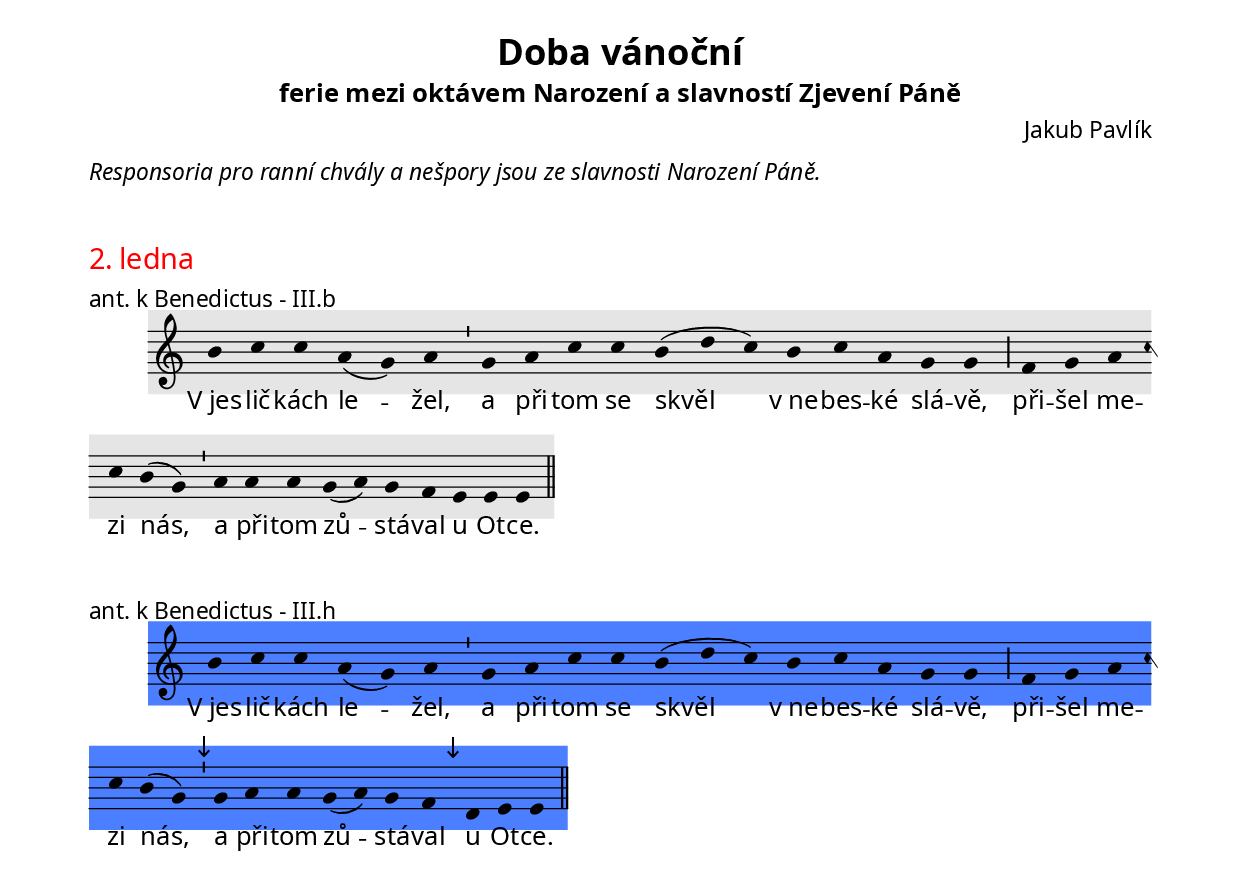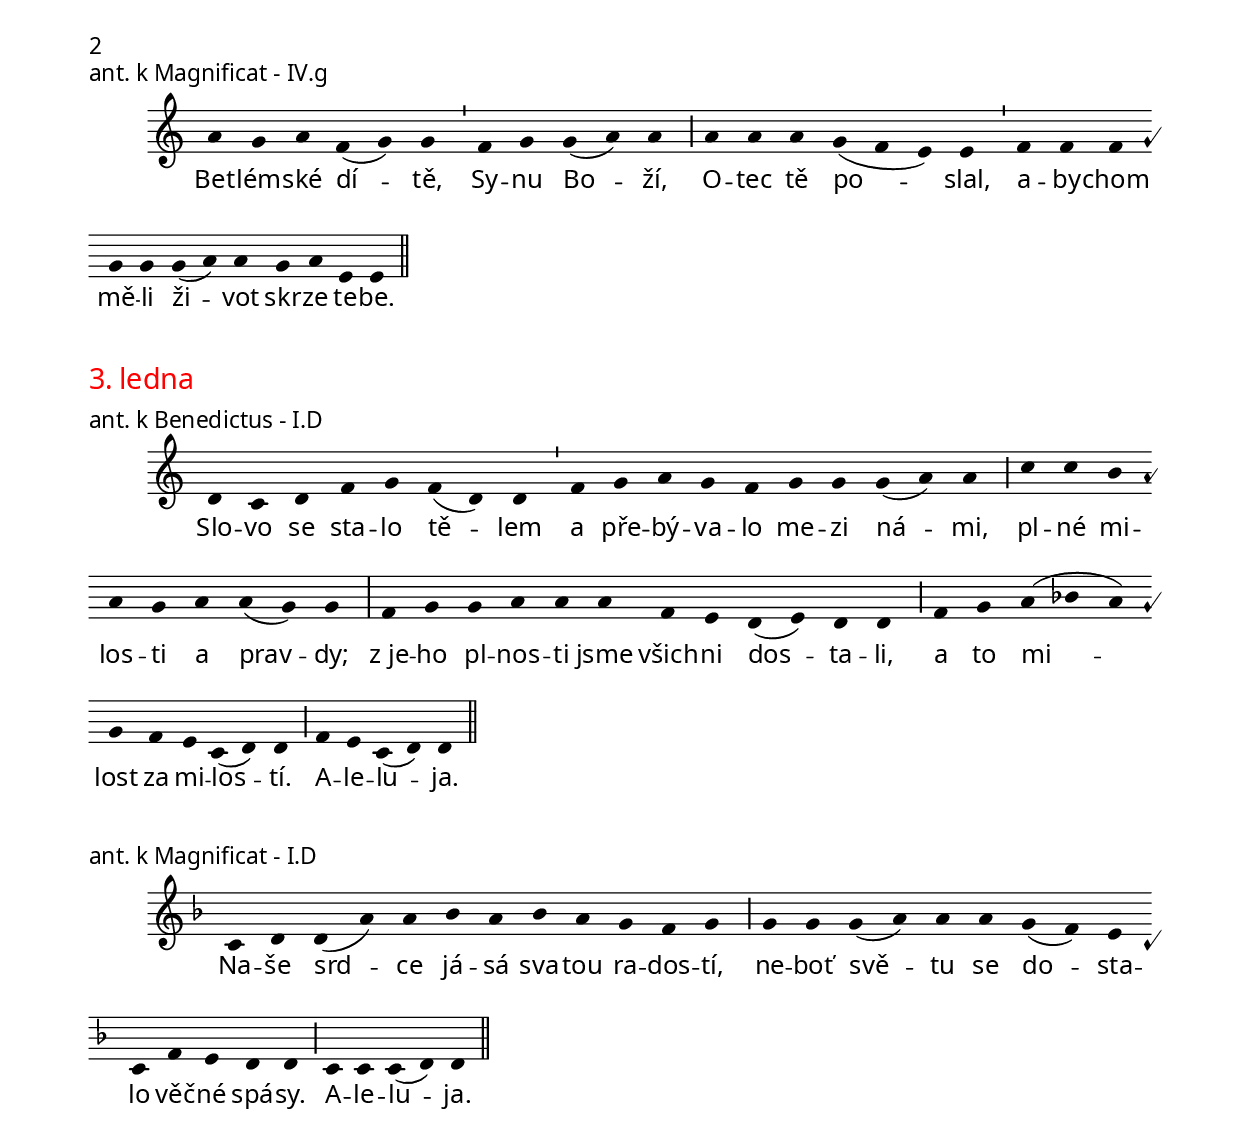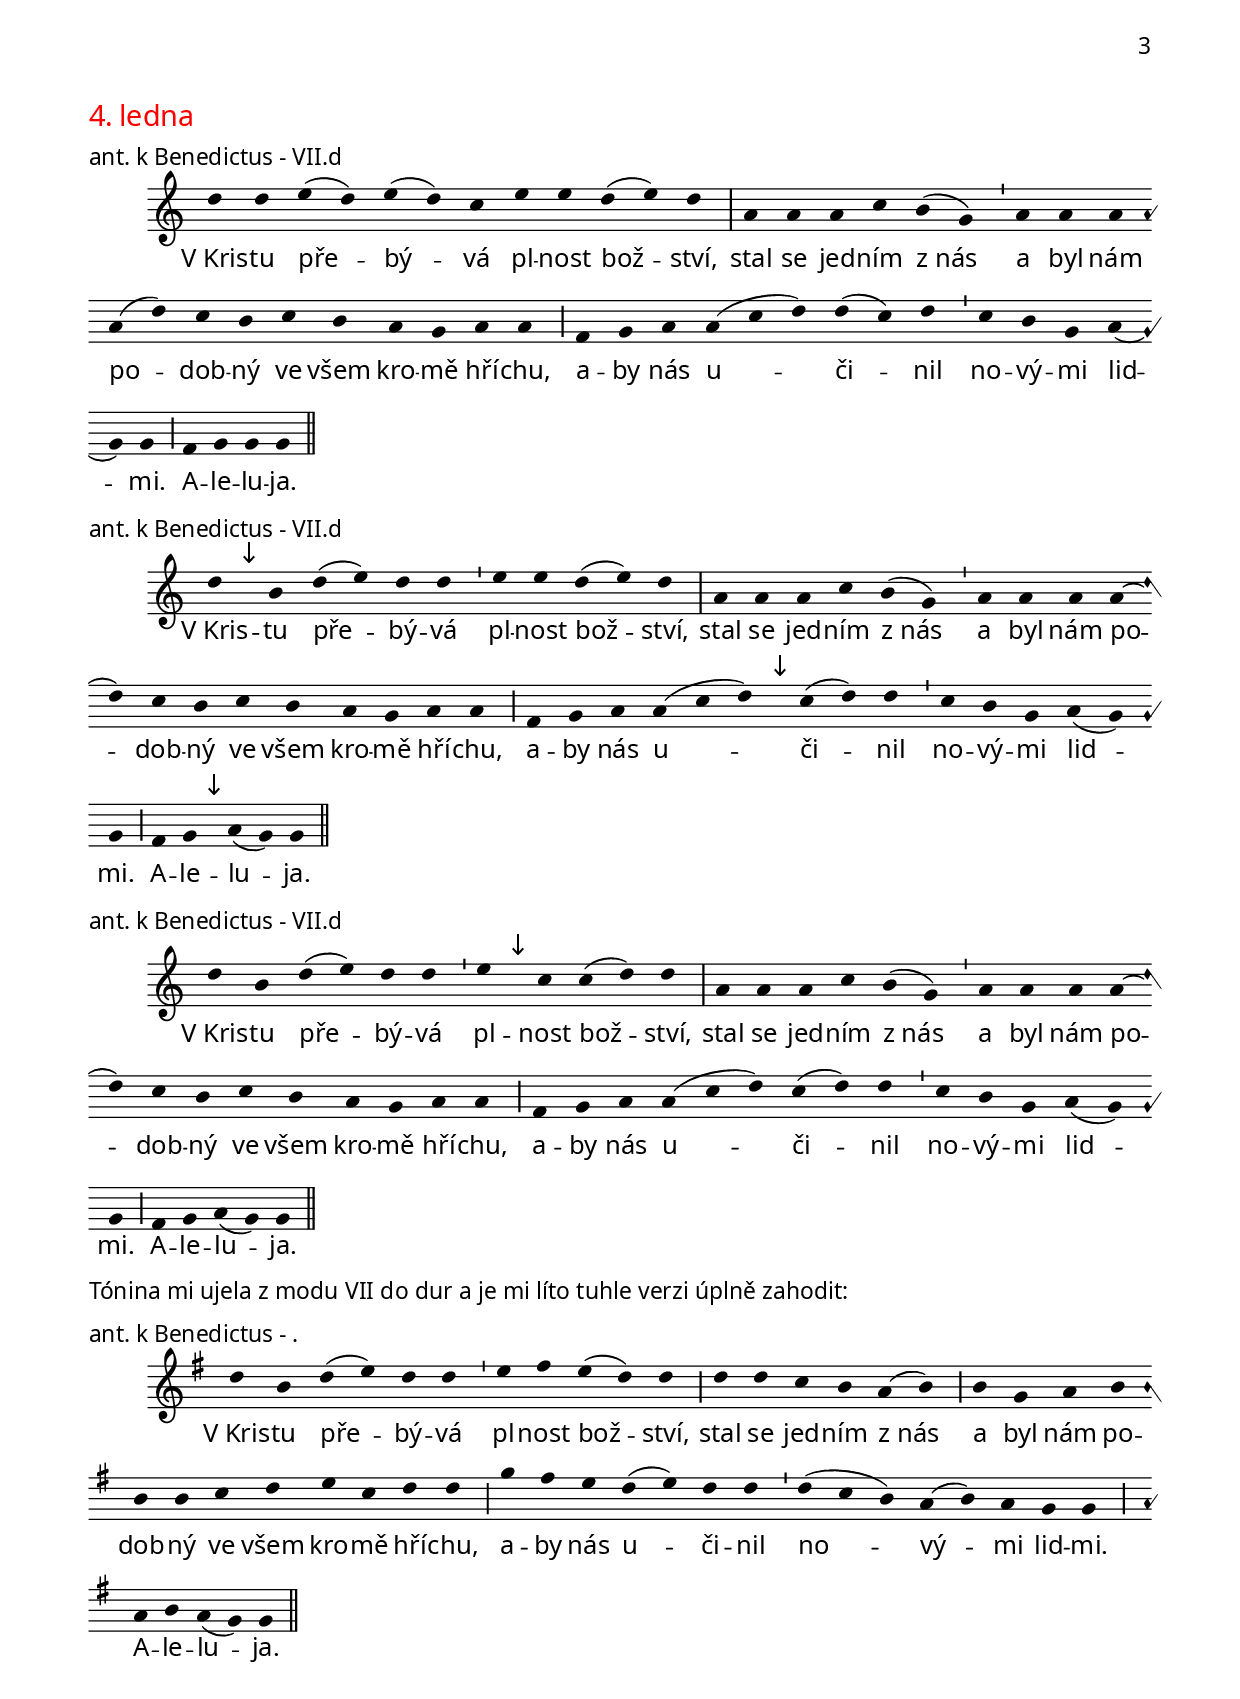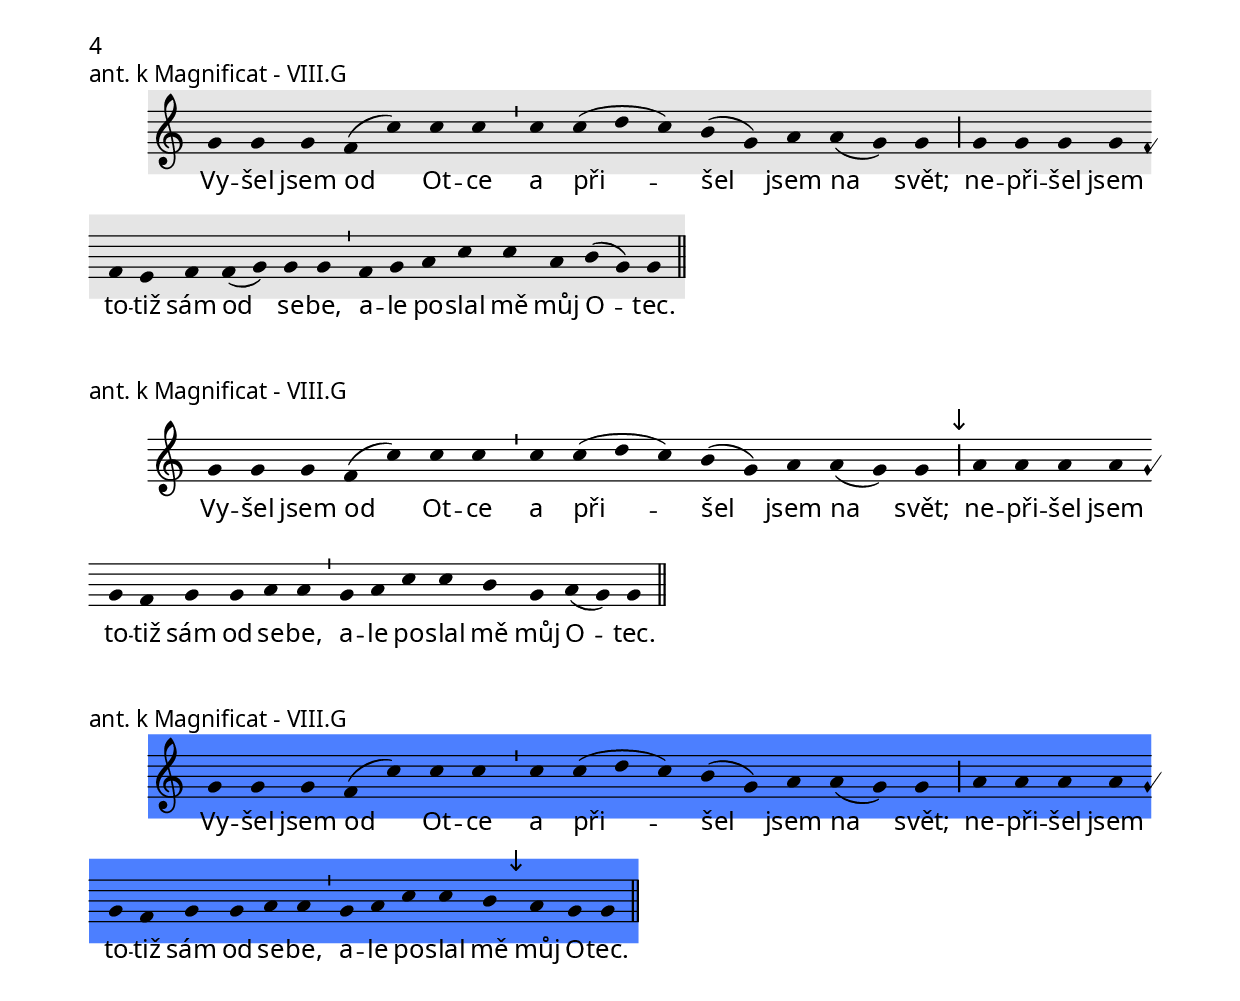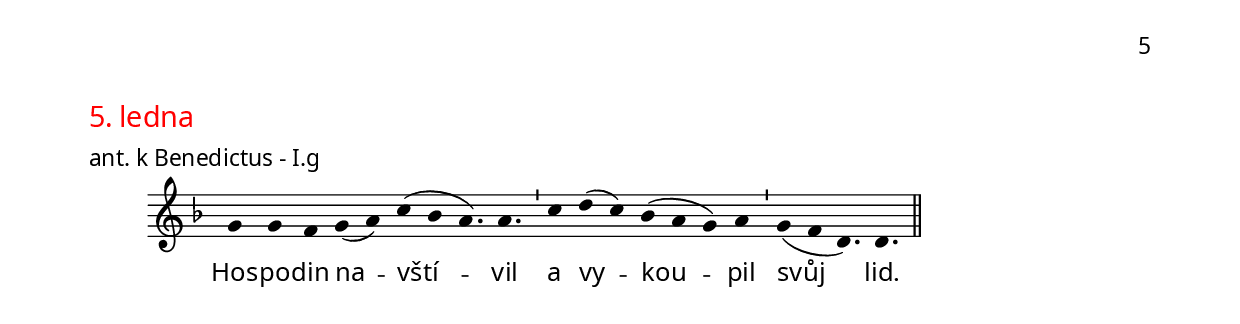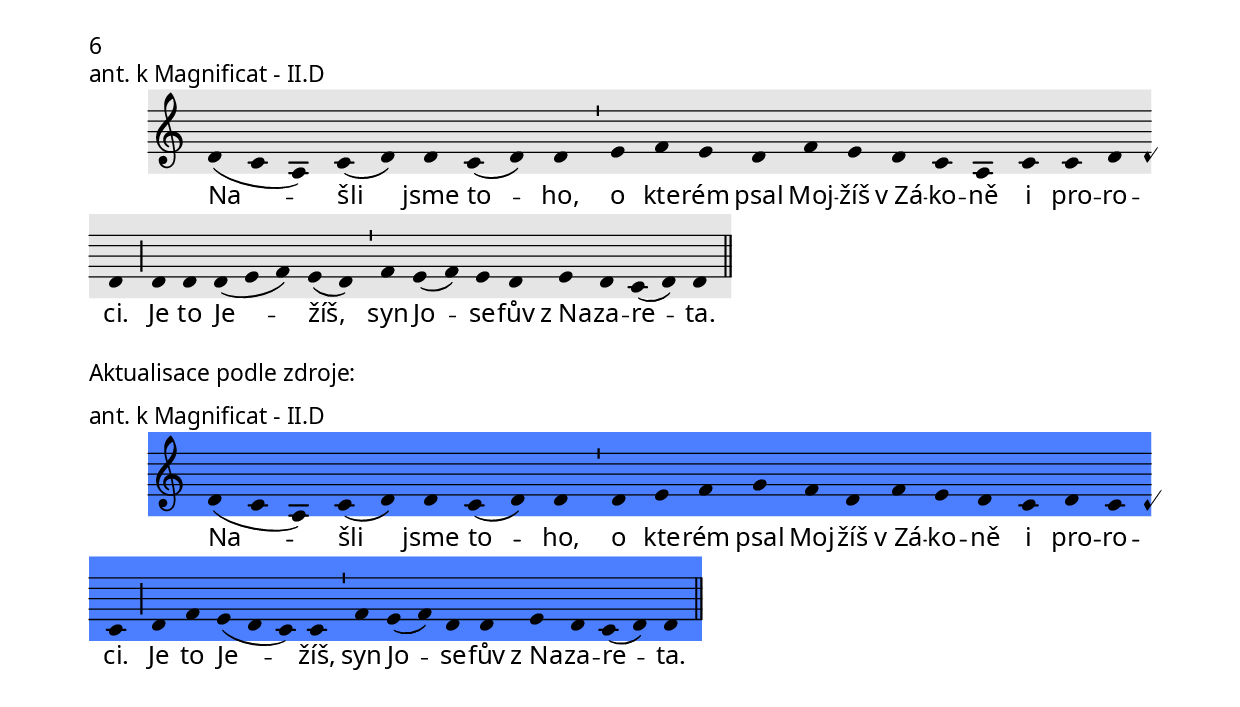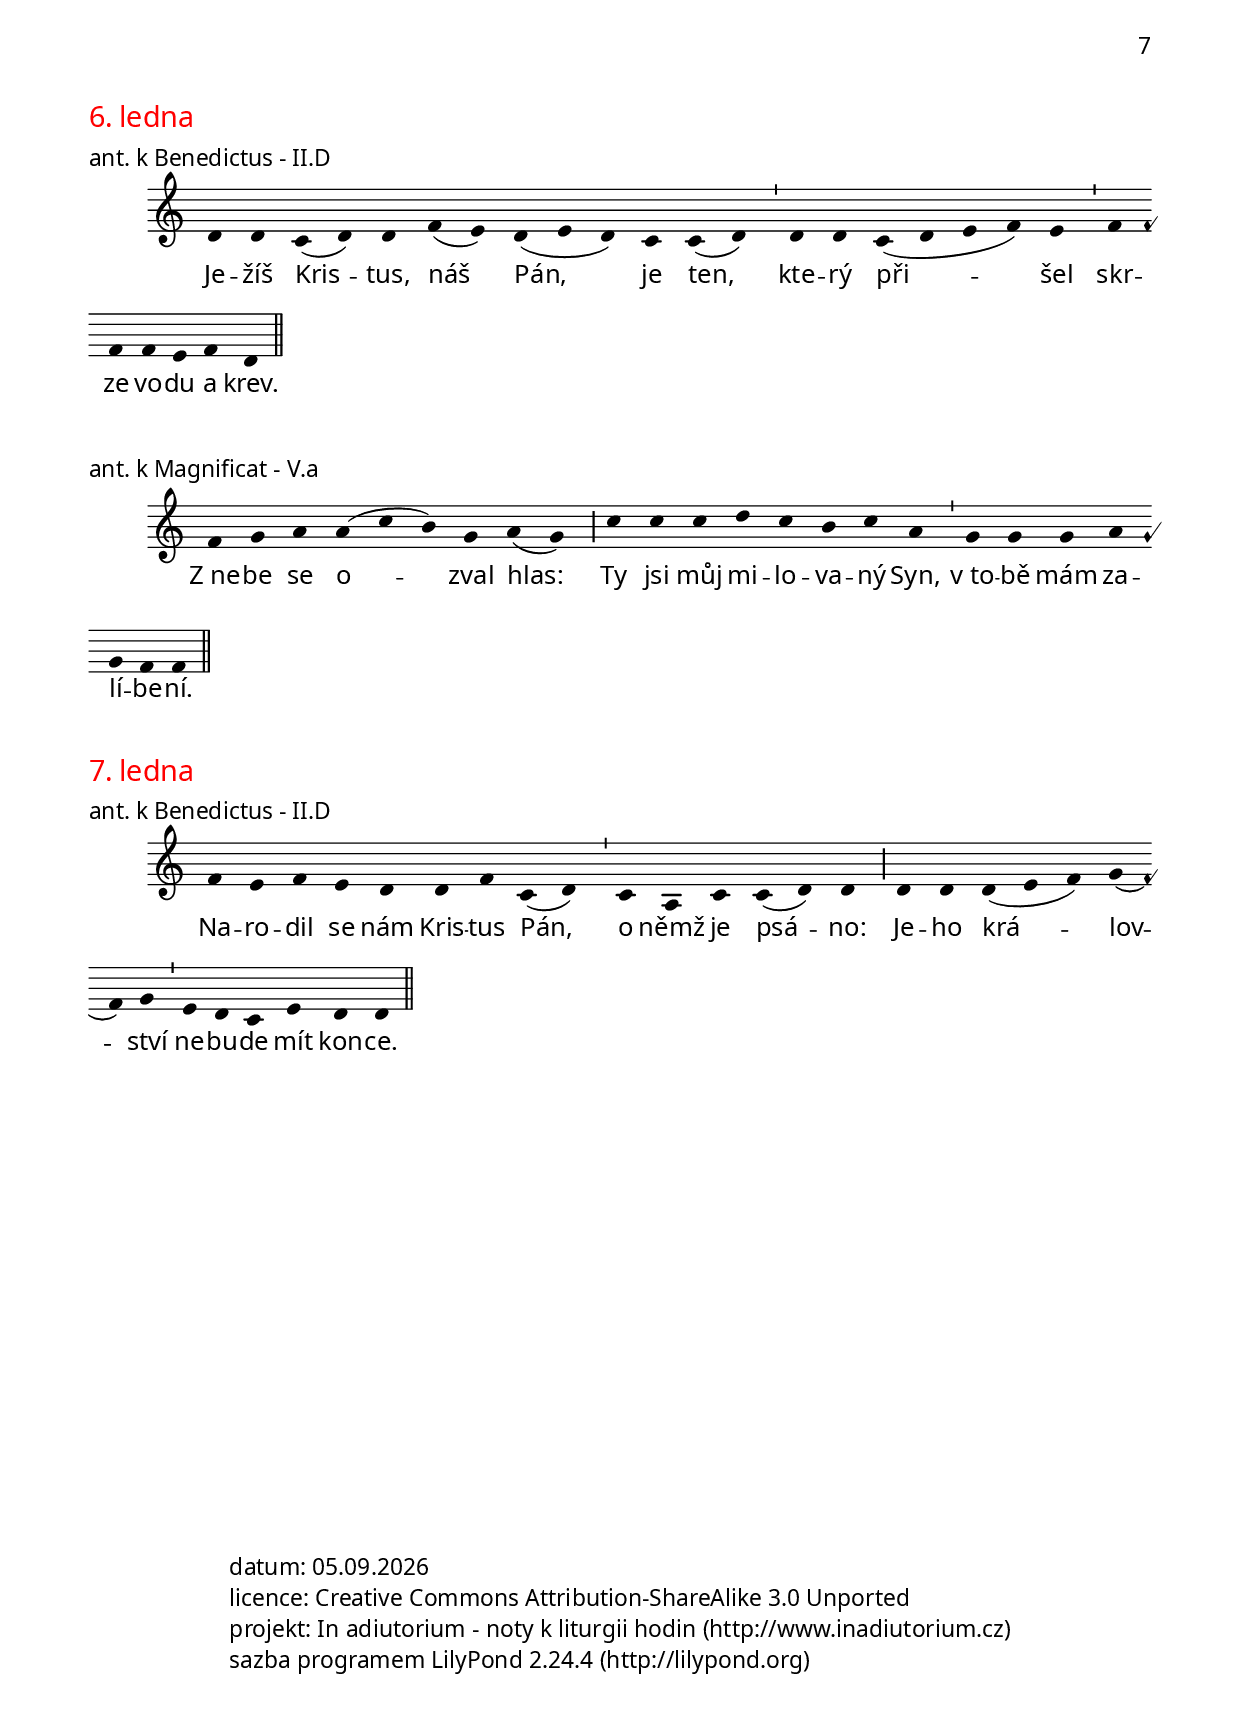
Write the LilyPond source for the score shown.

\version "2.17.24"

\header {
  title = "Doba vánoční"
  subtitle = "ferie mezi oktávem Narození a slavností Zjevení Páně"
  composer = "Jakub Pavlík"
}

\include "spolecne.ly"

\markup\italic{
  Responsoria pro ranní chvály a nešpory jsou ze slavnosti Narození Páně.
}

\markup\nadpisDen{2. ledna}

\score {
  \relative c'' {
    \zvyraznovacSedy
    \choralniRezim
    b4 c c a( g) a \barMin
    g a c c b( d c) b c a g g \barMaior
    f g a c b( g) \barMin
    a a a g( a) g f e e e \barFinalis
  }
  \addlyrics {
    V_jes -- lič -- kách le -- žel,
    a při -- tom se skvěl v_ne -- bes -- ké slá -- vě,
    při -- šel me -- zi nás,
    a při -- tom zů -- stá -- val u Ot -- ce.
  }
  \header {
    quid = "ant. k Benedictus"
    modus = "III"
    differentia = "b"
    fons = "zcela volná inspirace (nejprve mimovolná) antifonou vanoce_narozenipane.ly#bohorodicka-1ne-a2"
    psalmus = ""
    id = "2aben"
    piece = \markup {\sestavTitulekBezZalmu}
  }
}

\score {
  \relative c'' {
    \zvyraznovacModry
    \choralniRezim
    b4 c c a( g) a \barMin
    g a c c b( d c) b c a g g \barMaior
    f g a c b( g) \barMin
    \mark\sipka g a a g( a) g f \mark\sipka d e e \barFinalis
  }
  \addlyrics {
    V_jes -- lič -- kách le -- žel,
    a při -- tom se skvěl v_ne -- bes -- ké slá -- vě,
    při -- šel me -- zi nás,
    a při -- tom zů -- stá -- val u Ot -- ce.
  }
  \header {
    quid = "ant. k Benedictus"
    modus = "III"
    differentia = "h"
    fons = "zcela volná inspirace (nejprve mimovolná) antifonou vanoce_narozenipane.ly#bohorodicka-1ne-a2"
    psalmus = ""
    id = "2aben"
    piece = \markup {\sestavTitulekBezZalmu}
  }
}

\pageBreak

\score {
  \relative c'' {
    \choralniRezim
    a4 g a f( g) g \barMin f g g( a) a \barMaior
    a a a g( f e) e \barMin
    f f f g g g( a) a g a e e \barFinalis
  }
  \addlyrics {
    Bet -- lém -- ské dí -- tě, Sy -- nu Bo -- ží,
    O -- tec tě po -- slal,
    a -- by -- chom mě -- li ži -- vot skr -- ze te -- be.
  }
  \header {
    quid = "ant. k Magnificat"
    modus = "IV"
    differentia = "g"
    psalmus = ""
    placet = "nezpěvná"
    id = "2amag"
    piece = \markup {\sestavTitulekBezZalmu}
  }
}

\markup\nadpisDen{3. ledna}

\score {
  \relative c' {
    \choralniRezim
    d4 c d f g f( d) d \barMin
    f g a g f g g g( a) a \barMaior
    c c b a g a a( g) g \barMax
    f g g a a a f e d( e) d d \barMaior
    f g a( bes a) g f e c( d) d \barMaior
    f e c( d) d \barFinalis
  }
  \addlyrics {
    Slo -- vo se sta -- lo tě -- lem
    a pře -- bý -- va -- lo me -- zi ná -- mi,
    pl -- né mi -- los -- ti a prav -- dy;
    z_je -- ho pl -- nos -- ti jsme všich -- ni dos -- ta -- li,
    a to mi -- lost za mi -- los -- tí.
    A -- le -- lu -- ja.
  }
  \header {
    quid = "ant. k Benedictus"
    modus = "I"
    differentia = "D"
    psalmus = ""
    fial = "sanktoral/1227jan.ly#rch-aben?zacatek"
    placet = "r - text by stál za trochu víc práce a lépe padnoucí melodii s lepším spádem"
    id = "3aben"
    piece = \markup {\sestavTitulekBezZalmu}
  }
}

\score {
  \relative c' {
    \key f \major
    \choralniRezim
    c4 d d( a') a bes a bes a g f g \barMaior
    g g g( a) a a g( f) e c f e d d \barMaior
    c c c( d) d \barFinalis
  }
  \addlyrics {
    Na -- še srd -- ce já -- sá sva -- tou ra -- dos -- tí,
    ne -- boť svě -- tu se do -- sta -- lo věč -- né spá -- sy.
    A -- le -- lu -- ja.
  }
  \header {
    quid = "ant. k Magnificat"
    modus = "I"
    differentia = "D"
    psalmus = ""
    id = "3amag"
    piece = \markup {\sestavTitulekBezZalmu}
  }
}

\pageBreak

\markup\nadpisDen{4. ledna}

\score {
  \relative c'' {
    \choralniRezim
    d4 d e( d) e( d) c e e d( e) d \barMax
    a a a c b( g) \barMin
    a a a a( d) c b c b a g a a \barMaior
    f g a a( c d) d( c) d \barMin c b g a( g) g \barMaior
    f g g g \barFinalis
  }
  \addlyrics {
    V_Kris -- tu pře -- bý -- vá pl -- nost bož -- ství,
    stal se jed -- ním z_nás
    a byl nám po -- dob -- ný ve všem kro -- mě hří -- chu,
    a -- by nás u -- či -- nil no -- vý -- mi lid -- mi.
    A -- le -- lu -- ja.
  }
  \header {
    quid = "ant. k Benedictus"
    modus = "VII"
    differentia = "d"
    psalmus = ""
    placet = "začátek zjednodušit"
    id = "4aben"
    piece = \markup {\sestavTitulekBezZalmu}
  }
}

\score {
  \relative c'' {
    \choralniRezim
    d4 \mark\sipka b d( e) d d \barMin
    e e d( e) d \barMax
    a a a c b( g) \barMin
    a a a a( d) c b c b a g a a \barMaior
    f g a a( c d) \mark\sipka c( d) d \barMin c b g a( g) g \barMaior
    f g \mark\sipka a( g) g \barFinalis
  }
  \addlyrics {
    V_Kris -- tu pře -- bý -- vá
    pl -- nost bož -- ství,
    stal se jed -- ním z_nás
    a byl nám po -- dob -- ný ve všem kro -- mě hří -- chu,
    a -- by nás u -- či -- nil no -- vý -- mi lid -- mi.
    A -- le -- lu -- ja.
  }
  \header {
    quid = "ant. k Benedictus"
    modus = "VII"
    differentia = "d"
    psalmus = ""
    id = "4aben"
    piece = \markup {\sestavTitulekBezZalmu}
  }
}

\score {
  \relative c'' {
    \choralniRezim
    d4 b d( e) d d \barMin
    e \mark\sipka c c( d) d \barMax
    a a a c b( g) \barMin
    a a a a( d) c b c b a g a a \barMaior
    f g a a( c d) c( d) d \barMin c b g a( g) g \barMaior
    f g a( g) g \barFinalis
  }
  \addlyrics {
    V_Kris -- tu pře -- bý -- vá
    pl -- nost bož -- ství,
    stal se jed -- ním z_nás
    a byl nám po -- dob -- ný ve všem kro -- mě hří -- chu,
    a -- by nás u -- či -- nil no -- vý -- mi lid -- mi.
    A -- le -- lu -- ja.
  }
  \header {
    quid = "ant. k Benedictus"
    modus = "VII"
    differentia = "d"
    psalmus = ""
    id = "4aben"
    piece = \markup {\sestavTitulekBezZalmu}
  }
}

\markup{
  Tónina mi ujela z modu VII do dur a je mi líto tuhle verzi úplně zahodit:
}

\score {
  \relative c'' {
    \key g \major
    \choralniRezim
    d4 b d( e) d d \barMin
    e fis e( d) d \barMaior
    d d c b a( b) \barMaior
    b g a b b b c d e c d d \barMaior
    g fis e d( e) d d \barMin
    d( c b) a( b) a g g \barMaior
    a b a( g) g \barFinalis
  }
  \addlyrics {
    V_Kris -- tu pře -- bý -- vá
    pl -- nost bož -- ství,
    stal se jed -- ním z_nás
    a byl nám po -- dob -- ný ve všem kro -- mě hří -- chu,
    a -- by nás u -- či -- nil
    no -- vý -- mi lid -- mi.
    A -- le -- lu -- ja.
  }
  \header {
    quid = "ant. k Benedictus"
    modus = ""
    differentia = ""
    psalmus = ""
    id = "4aben"
    piece = \markup {\sestavTitulekBezZalmu}
  }
}

\pageBreak

\score {
  \relative c'' {
    \zvyraznovacSedy
    \choralniRezim
    g4 g g f( c') c c \barMin
    c c( d c) b( g) a a( g) g \barMaior
    g g g g f e f f( g) g g \barMin
    f g a c c a b( g) g \barFinalis
  }
  \addlyrics {
    Vy -- šel jsem od Ot -- ce
    a při -- šel jsem na svět;
    ne -- při -- šel jsem to -- tiž sám od se -- be,
    a -- le po -- slal mě můj O -- tec.
  }
  \header {
    quid = "ant. k Magnificat"
    modus = "VIII"
    differentia = "G"
    psalmus = ""
    fial = "velikonoce_nanebevstoupeni.ly#1ne-a1?upraveno"
    placet = "melisma na _od sebe_ pryč; elegantnější závěr"
    id = "4amag"
    piece = \markup {\sestavTitulekBezZalmu}
  }
}

\score {
  \relative c'' {
    \choralniRezim
    g4 g g f( c') c c \barMin
    c c( d c) b( g) a a( g) g \barMaior
    \mark\sipka a a a a g f g g a a \barMin
    g a c c b g a( g) g \barFinalis
  }
  \addlyrics {
    Vy -- šel jsem od Ot -- ce
    a při -- šel jsem na svět;
    ne -- při -- šel jsem to -- tiž sám od se -- be,
    a -- le po -- slal mě můj O -- tec.
  }
  \header {
    quid = "ant. k Magnificat"
    modus = "VIII"
    differentia = "G"
    psalmus = ""
    fial = "velikonoce_nanebevstoupeni.ly#1ne-a1?zacatek"
    id = "4amag"
    piece = \markup {\sestavTitulekBezZalmu}
  }
}

\score {
  \relative c'' {
    \zvyraznovacModry
    \choralniRezim
    g4 g g f( c') c c \barMin
    c c( d c) b( g) a a( g) g \barMaior
    a a a a g f g g a a \barMin
    g a c c b \mark\sipka a g g \barFinalis
  }
  \addlyrics {
    Vy -- šel jsem od Ot -- ce
    a při -- šel jsem na svět;
    ne -- při -- šel jsem to -- tiž sám od se -- be,
    a -- le po -- slal mě můj O -- tec.
  }
  \header {
    quid = "ant. k Magnificat"
    modus = "VIII"
    differentia = "G"
    psalmus = ""
    fial = "velikonoce_nanebevstoupeni.ly#1ne-a1?zacatek"
    id = "4amag"
    piece = \markup {\sestavTitulekBezZalmu}
  }
}

\pageBreak

\markup\nadpisDen{5. ledna}

\score {
  \relative c'' {
    \choralniRezim
    \key f\major
    g4 g f g( a)  c( bes a4.) a \barMin
    c4 d( c) bes( a g) a \barMin g( f d4.) d \barFinalis
  }
  \addlyrics {
    Hos -- po -- din na -- vští -- vil a vy -- kou -- pil svůj lid.
  }
  \header {
    quid = "ant. k Benedictus"
    modus = "I"
    differentia = "g"
    psalmus = ""
    id = "5aben"
    fons = "zaltar, patek lichych tydnu, k Benedictus"
    fial = "antifony/ferie_kantevgant.ly#t1-pa-ben"
    piece = \markup {\sestavTitulekBezZalmu}
  }
}

\pageBreak

\score {
  \relative c' {
    \zvyraznovacSedy
    \choralniRezim
    d4( c a) c( d) d c( d) d \barMin
    e f e d f e d c a c c d d \barMaior % zmenena cast kvuli delsimu textu
    d d d( e f) e( d) \barMin f e( f) e d e d c( d) d \barFinalis
  }
  \addlyrics {
    Na -- šli jsme to -- ho,
    o kte -- rém psal Moj -- žíš v_Zá -- ko -- ně
    i pro -- ro -- ci.
    Je to Je -- žíš,
    syn Jo -- se -- fův z_Na -- za -- re -- ta.
  }
  \header {
    quid = "ant. k Magnificat"
    modus = "II"
    differentia = "D"
    psalmus = ""
    fial = "sanktoral/0503filipjakub.ly#rch-aben?cast&upraveno"
    placet = "nelíbí se mi dlouhá sestupná pasáž _Mojžíš v zákoně_"
    id = "5amag"
    piece = \markup {\sestavTitulekBezZalmu}
  }
}

\markup{Aktualisace podle zdroje:}

\score {
  \relative c' {
    \zvyraznovacModry
    \choralniRezim
    d( c a) c( d) d c( d) d \barMin
    d e f g f d f e d c d c c \barMaior
    d f e( d c) c \barMin
    f e( f) d d e d c( d) d \barFinalis
  }
  \addlyrics {
    Na -- šli jsme to -- ho,
    o kte -- rém psal Moj -- žíš v_Zá -- ko -- ně i pro -- ro -- ci.
    Je to Je -- žíš,
    syn Jo -- se -- fův z_Na -- za -- re -- ta.
  }
  \header {
    quid = "ant. k Magnificat"
    modus = "II"
    differentia = "D"
    psalmus = ""
    fial = "sanktoral/0503filipjakub.ly#rch-aben?cast&delsi_text"
    id = "5amag"
    piece = \markup {\sestavTitulekBezZalmu}
  }
}

\pageBreak

\markup\nadpisDen{6. ledna}

\score {
  \relative c' {
    \choralniRezim
    % nejsem si jisty, ze zvolene frazovani je stastne.
    % Je z hlediska vyznamu textu lepsi,
    % aby na "je ten" koncila prvni fraze, jak jsem to udelal,
    % nebo aby jim zacinala nova?
    d d c( d) d f( e) d( e d) c c( d) \barMin
    d d c( d e f) e \barMin
    f f f e f d \barFinalis
  }
  \addlyrics {
    Je -- žíš Kris -- tus, náš Pán, je ten,
    kte -- rý při -- šel
    skr -- ze vo -- du a krev.
  }
  \header {
    quid = "ant. k Benedictus"
    modus = "II"
    differentia = "D"
    psalmus = ""
    placet = "lépe"
    id = "6aben"
    piece = \markup {\sestavTitulekBezZalmu}
  }
}

\score {
  \relative c' {
    \choralniRezim
    f4 g a a( c b) g a( g) \barMaior
    c c c d c b c a \barMin
    g g g a g f f \barFinalis
  }
  \addlyrics {
    Z_ne -- be se o -- zval hlas:
    Ty jsi můj mi -- lo -- va -- ný Syn,
    v_to -- bě mám za -- lí -- be -- ní.
  }
  \header {
    quid = "ant. k Magnificat"
    modus = "V"
    differentia = "a"
    psalmus = ""
    fial = "antifony/pust_nedeleC.ly#iimag2?upraveno"
    id = "6amag"
    piece = \markup {\sestavTitulekBezZalmu}
  }
}

\markup\nadpisDen{7. ledna}

\score {
  \relative c' {
    \choralniRezim
    f4 e f e d d f c( d) \barMin c a c c( d) d \barMaior
    d d d( e f) g( f) g \barMin e d c e d d \barFinalis
  }
  \addlyrics {
    Na -- ro -- dil se nám Kris -- tus Pán, o němž je psá -- no:
    Je -- ho krá -- lov -- ství ne -- bu -- de mít kon -- ce.
  }
  \header {
    quid = "ant. k Benedictus"
    modus = "II"
    differentia = "D"
    psalmus = ""
    placet = "r - závěr je takový jakoby s přistřiženými křídly"
    id = "7aben"
    piece = \markup {\sestavTitulekBezZalmu}
  }
}
